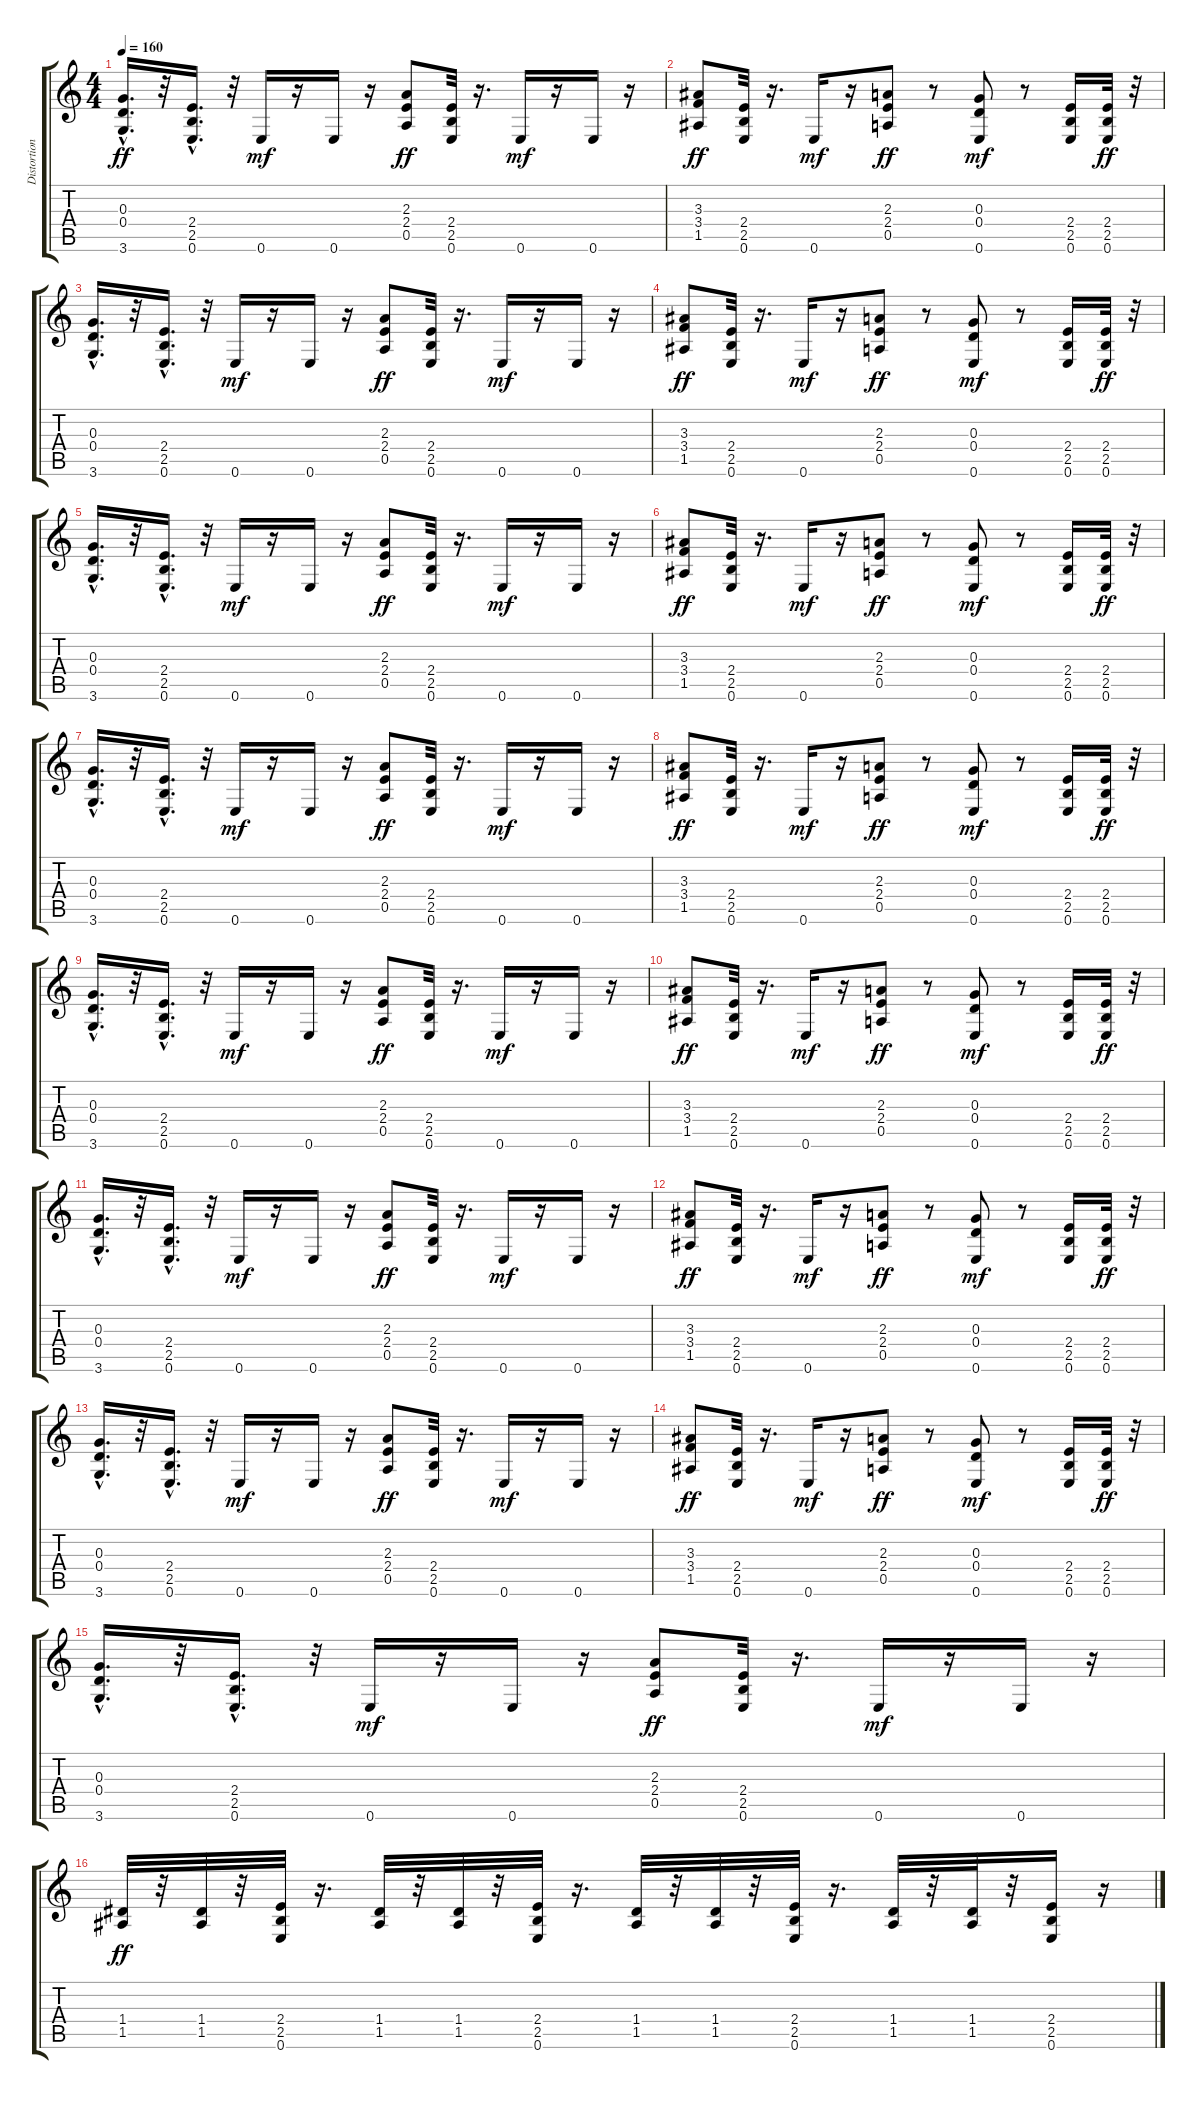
\track ("Distortion Guitar" "Distortion") {instrument distortionguitar}
\staff {score tabs}
\tuning (E4 B3 G3 D3 A2 E2) {hide}
\ts (4 4)
\tempo 160
\clef g2
\ks c
(0.3{hac} 0.4{hac} 3.6{hac}).16{d dy ff} r.32 (2.4{hac} 2.5{hac} 0.6{hac}).16{d} r.32 0.6.16{dy mf} r.16 0.6.16 r.16 (2.3 2.4 0.5).8{dy ff} (2.4 2.5 0.6).32 r.16{d} 0.6.16{dy mf} r.16 0.6.16 r.16 |
(3.3 3.4 1.5).8{dy ff} (2.4 2.5 0.6).32 r.16{d} 0.6.16{dy mf} r.16 (2.3 2.4 0.5).8{dy ff} r.8 (0.3 0.4 0.6).8{dy mf} r.8 (2.4 2.5 0.6).16 (2.4 2.5 0.6).32{dy ff} r.32 |
(0.3{hac} 0.4{hac} 3.6{hac}).16{d} r.32 (2.4{hac} 2.5{hac} 0.6{hac}).16{d} r.32 0.6.16{dy mf} r.16 0.6.16 r.16 (2.3 2.4 0.5).8{dy ff} (2.4 2.5 0.6).32 r.16{d} 0.6.16{dy mf} r.16 0.6.16 r.16 |
(3.3 3.4 1.5).8{dy ff} (2.4 2.5 0.6).32 r.16{d} 0.6.16{dy mf} r.16 (2.3 2.4 0.5).8{dy ff} r.8 (0.3 0.4 0.6).8{dy mf} r.8 (2.4 2.5 0.6).16 (2.4 2.5 0.6).32{dy ff} r.32 |
(0.3{hac} 0.4{hac} 3.6{hac}).16{d} r.32 (2.4{hac} 2.5{hac} 0.6{hac}).16{d} r.32 0.6.16{dy mf} r.16 0.6.16 r.16 (2.3 2.4 0.5).8{dy ff} (2.4 2.5 0.6).32 r.16{d} 0.6.16{dy mf} r.16 0.6.16 r.16 |
(3.3 3.4 1.5).8{dy ff} (2.4 2.5 0.6).32 r.16{d} 0.6.16{dy mf} r.16 (2.3 2.4 0.5).8{dy ff} r.8 (0.3 0.4 0.6).8{dy mf} r.8 (2.4 2.5 0.6).16 (2.4 2.5 0.6).32{dy ff} r.32 |
(0.3{hac} 0.4{hac} 3.6{hac}).16{d} r.32 (2.4{hac} 2.5{hac} 0.6{hac}).16{d} r.32 0.6.16{dy mf} r.16 0.6.16 r.16 (2.3 2.4 0.5).8{dy ff} (2.4 2.5 0.6).32 r.16{d} 0.6.16{dy mf} r.16 0.6.16 r.16 |
(3.3 3.4 1.5).8{dy ff} (2.4 2.5 0.6).32 r.16{d} 0.6.16{dy mf} r.16 (2.3 2.4 0.5).8{dy ff} r.8 (0.3 0.4 0.6).8{dy mf} r.8 (2.4 2.5 0.6).16 (2.4 2.5 0.6).32{dy ff} r.32 |
(0.3{hac} 0.4{hac} 3.6{hac}).16{d} r.32 (2.4{hac} 2.5{hac} 0.6{hac}).16{d} r.32 0.6.16{dy mf} r.16 0.6.16 r.16 (2.3 2.4 0.5).8{dy ff} (2.4 2.5 0.6).32 r.16{d} 0.6.16{dy mf} r.16 0.6.16 r.16 |
(3.3 3.4 1.5).8{dy ff} (2.4 2.5 0.6).32 r.16{d} 0.6.16{dy mf} r.16 (2.3 2.4 0.5).8{dy ff} r.8 (0.3 0.4 0.6).8{dy mf} r.8 (2.4 2.5 0.6).16 (2.4 2.5 0.6).32{dy ff} r.32 |
(0.3{hac} 0.4{hac} 3.6{hac}).16{d} r.32 (2.4{hac} 2.5{hac} 0.6{hac}).16{d} r.32 0.6.16{dy mf} r.16 0.6.16 r.16 (2.3 2.4 0.5).8{dy ff} (2.4 2.5 0.6).32 r.16{d} 0.6.16{dy mf} r.16 0.6.16 r.16 |
(3.3 3.4 1.5).8{dy ff} (2.4 2.5 0.6).32 r.16{d} 0.6.16{dy mf} r.16 (2.3 2.4 0.5).8{dy ff} r.8 (0.3 0.4 0.6).8{dy mf} r.8 (2.4 2.5 0.6).16 (2.4 2.5 0.6).32{dy ff} r.32 |
(0.3{hac} 0.4{hac} 3.6{hac}).16{d} r.32 (2.4{hac} 2.5{hac} 0.6{hac}).16{d} r.32 0.6.16{dy mf} r.16 0.6.16 r.16 (2.3 2.4 0.5).8{dy ff} (2.4 2.5 0.6).32 r.16{d} 0.6.16{dy mf} r.16 0.6.16 r.16 |
(3.3 3.4 1.5).8{dy ff} (2.4 2.5 0.6).32 r.16{d} 0.6.16{dy mf} r.16 (2.3 2.4 0.5).8{dy ff} r.8 (0.3 0.4 0.6).8{dy mf} r.8 (2.4 2.5 0.6).16 (2.4 2.5 0.6).32{dy ff} r.32 |
(0.3{hac} 0.4{hac} 3.6{hac}).16{d} r.32 (2.4{hac} 2.5{hac} 0.6{hac}).16{d} r.32 0.6.16{dy mf} r.16 0.6.16 r.16 (2.3 2.4 0.5).8{dy ff} (2.4 2.5 0.6).32 r.16{d} 0.6.16{dy mf} r.16 0.6.16 r.16 |
(1.4 1.5).32{dy ff} r.32 (1.4 1.5).32 r.32 (2.4 2.5 0.6).32 r.16{d} (1.4 1.5).32 r.32 (1.4 1.5).32 r.32 (2.4 2.5 0.6).32 r.16{d} (1.4 1.5).32 r.32 (1.4 1.5).32 r.32 (2.4 2.5 0.6).32 r.16{d} (1.4 1.5).32 r.32 (1.4 1.5).32 r.32 (2.4 2.5 0.6).16 r.16
